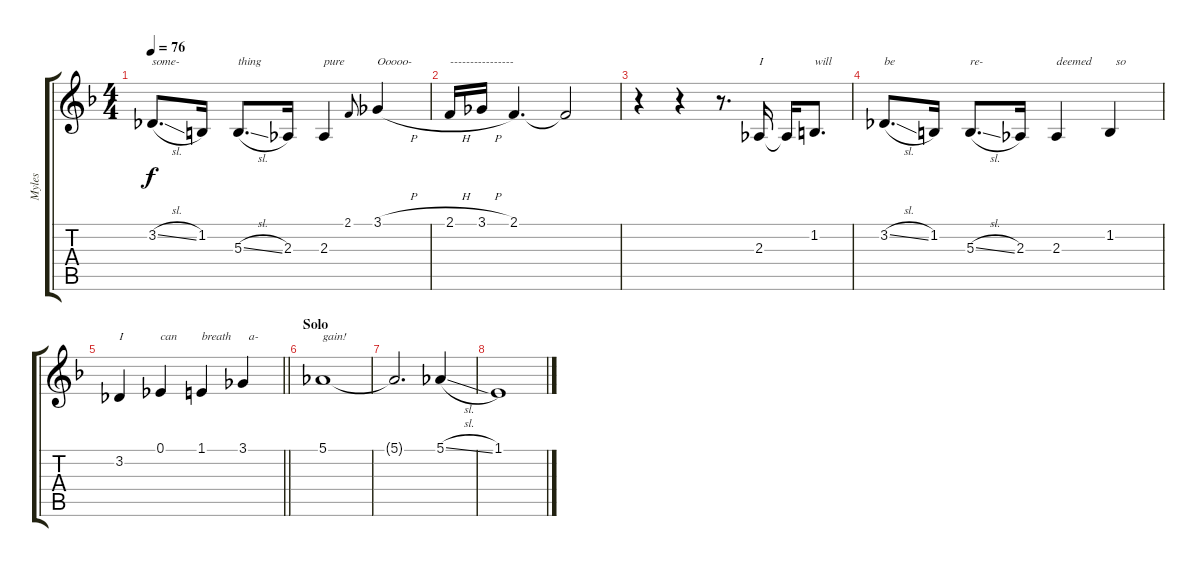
\track ("Myles" "Myles") {instrument tenorsax}
\staff {score tabs}
\tuning (Eb4 Bb3 Gb3 Db3 Ab2 Db2) {hide}
\ts (4 4)
\tempo 76
\clef g2
\ks f
3.2{sl}.8{d txt "some-" dy f} 1.2.16 5.3{sl}.8{d txt "thing"} 2.3.16 2.3.4{txt "pure"} 2.1.8{gr onbeat} 3.1{h}.4{txt "Ooooo-"} |
2.1{h}.16{txt "----------------"} 3.1{h}.16 2.1.4{d} 2.1{t}.2 |
r.4 r.4 r.8{d} 2.3.16{txt "I"} 2.3{t}.16 1.2.8{d txt "will"} |
3.2{sl}.8{d txt "be"} 1.2.16 5.3{sl}.8{d txt "re-"} 2.3.16 2.3.4{txt "deemed"} 1.2.4{txt "  so"} |
\barLineRight lightlight
3.2.4{txt "I"} 0.1.4{txt "can"} 1.1.4{txt "breath"} 3.1.4{txt "  a-"} |
\section ("" "Solo")
5.1.1{txt "gain!"} |
5.1{t}.2{d} 5.1{sl}.4 |
1.1.1
